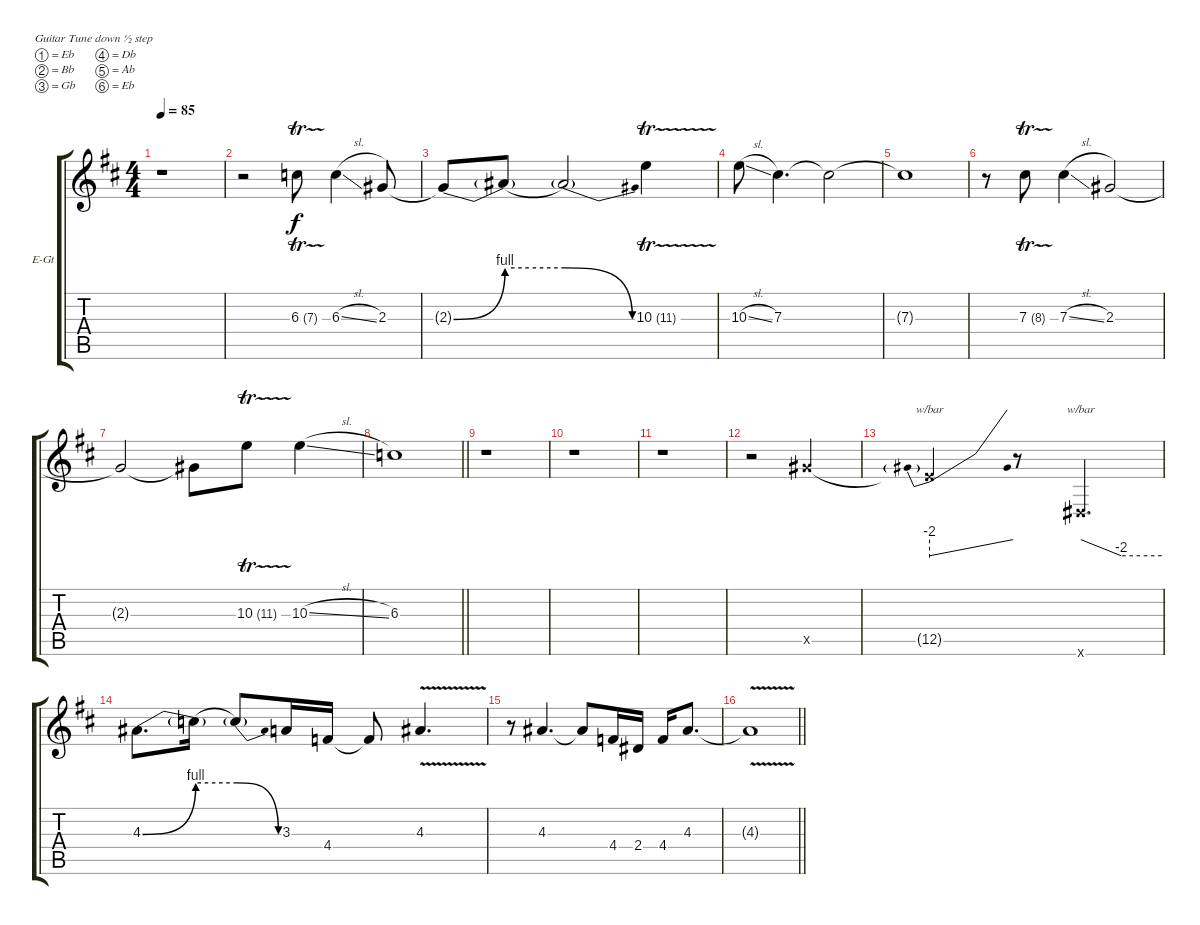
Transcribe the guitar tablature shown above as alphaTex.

\bracketExtendMode groupsimilarinstruments
\firstSystemTrackNameOrientation horizontal
\otherSystemsTrackNameOrientation horizontal
\track ("Distortion" "E-Gt") {instrument distortionguitar}
\staff {score tabs}
\tuning (Eb4 Bb3 Gb3 Db3 Ab2 Eb2)
\ts (4 4)
\section ("" " ")
\tempo 85
\clef g2
\ks d
r.1{dy f} |
r.2 6.3{tr (7 16)}.8 6.3{sl}.4 2.3.8 |
2.3{be (bend 0 0 60 4) t}.8 2.3{be (hold 0 4 60 4) t}.8 2.3{be (release 0 4 60 0) t}.2 10.3{tr (11 16)}.4 |
10.3{sl}.8 7.3.4{d} 7.3{t}.2 |
7.3{t}.1 |
r.8 7.3{tr (8 16)}.8 7.3{sl}.4 2.3.2 |
2.3{t}.2 2.3{t}.8 10.3{tr (11 16)}.8 10.3{sl}.4 |
\barLineRight lightlight
6.3.1 |
\section ("" " ")
r.1 |
r.1 |
r.1 |
r.2 12.5{x}.2 |
12.5{x t}.2{tbe (predivedive default 0 -8 60 0)} r.8 0.6{x}.4{d tbe (custom default 0 0 30 -8 60 -8)} |
4.3{be (bend 0 0 60 4)}.8{d} 4.3{be (hold 0 4 60 4) t}.16 4.3{be (release 0 4 60 0) t}.8 3.3.16 4.4.16 4.4{t}.8 4.3{v}.4{d} |
r.8 4.3.4{d} 4.3{t}.8 4.4.16 2.4.16 4.4.16 4.3.8{d} |
\barLineRight lightlight
4.3{v t}.1
